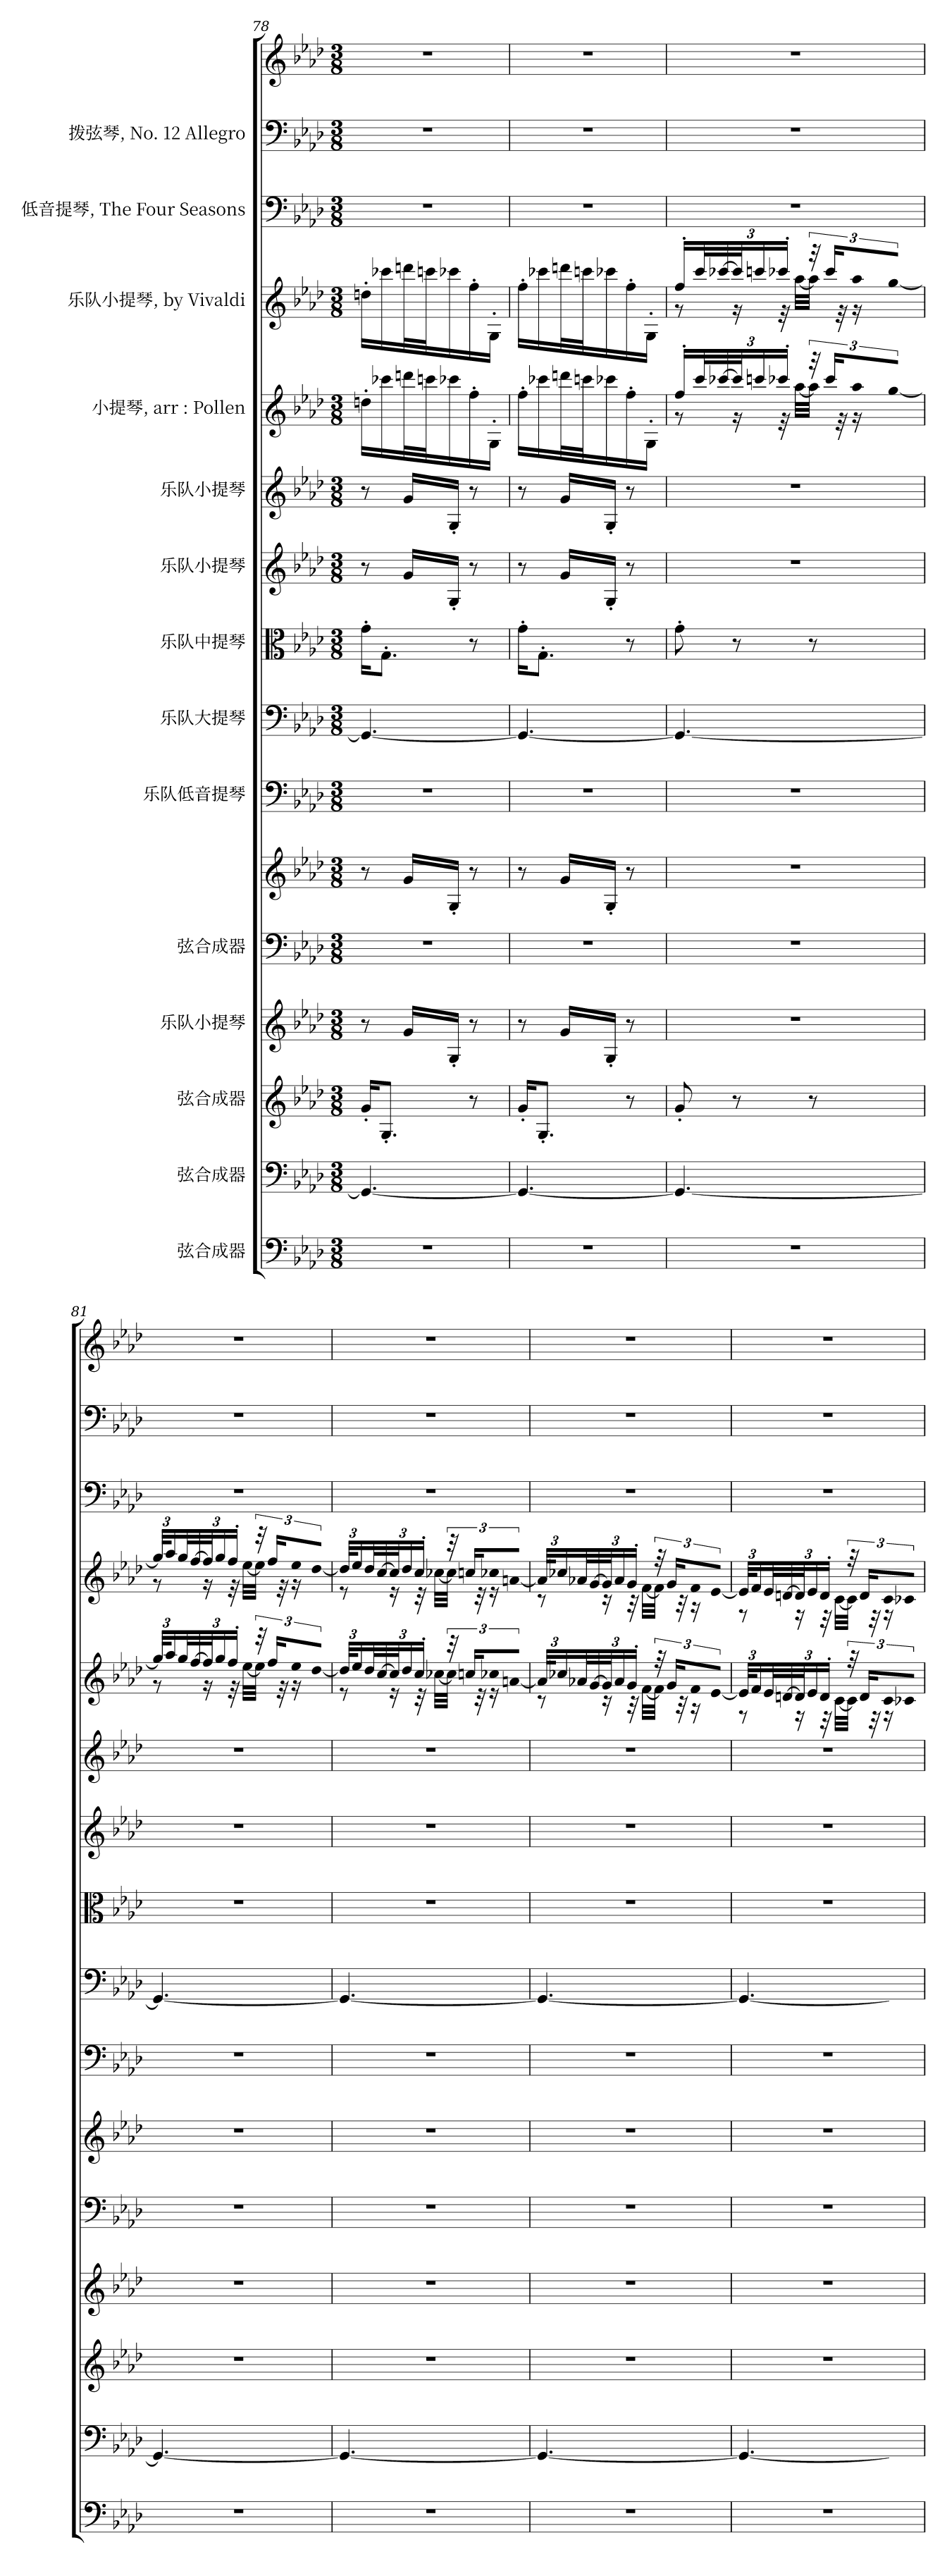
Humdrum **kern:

**kern	**kern	**kern	**kern	**kern	**kern	**kern	**kern	**kern	**kern	**kern	**kern	**kern	**kern	**kern	**kern
*part14	*part13	*part12	*part11	*part10	*part10	*part9	*part8	*part7	*part6	*part5	*part4	*part3	*part2	*part1	*part1
*staff16	*staff15	*staff14	*staff13	*staff12	*staff11	*staff10	*staff9	*staff8	*staff7	*staff6	*staff5	*staff4	*staff3	*staff2	*staff1
*I"弦合成器	*I"弦合成器	*I"弦合成器	*I"乐队小提琴	*I"弦合成器	*	*I"乐队低音提琴	*I"乐队大提琴	*I"乐队中提琴	*I"乐队小提琴	*I"乐队小提琴	*I"小提琴, arr : Pollen	*I"乐队小提琴, by Vivaldi	*I"低音提琴, The Four Seasons	*I"拨弦琴, No. 12 Allegro	*
*clefF4	*clefF4	*clefG2	*clefG2	*clefF4	*clefG2	*clefF4	*clefF4	*clefC3	*clefG2	*clefG2	*clefG2	*clefG2	*clefF4	*clefF4	*clefG2
*	*	*	*	*	*	*ITrd7c12	*	*	*	*	*	*	*ITrd7c12	*	*
*k[b-e-a-d-]	*k[b-e-a-d-]	*k[b-e-a-d-]	*k[b-e-a-d-]	*k[b-e-a-d-]	*k[b-e-a-d-]	*k[b-e-a-d-]	*k[b-e-a-d-]	*k[b-e-a-d-]	*k[b-e-a-d-]	*k[b-e-a-d-]	*k[b-e-a-d-]	*k[b-e-a-d-]	*k[b-e-a-d-]	*k[b-e-a-d-]	*k[b-e-a-d-]
*M3/8	*M3/8	*M3/8	*M3/8	*M3/8	*M3/8	*M3/8	*M3/8	*M3/8	*M3/8	*M3/8	*M3/8	*M3/8	*M3/8	*M3/8	*M3/8
=78	=78	=78	=78	=78	=78	=78	=78	=78	=78	=78	=78	=78	=78	=78	=78
4.r	4.GG/_	16g'/KL	8r	4.r	8r	4.r	4.GG/_	16g'\KL	8r	8r	16ddn'\LL	16ddn'\LL	4.r	4.r	4.r
.	.	8.G'/J	.	.	.	.	.	8.G'\J	.	.	16ccc-X\	16ccc-X\	.	.	.
.	.	.	16g/LL	.	16g/LL	.	.	.	16g/LL	16g/LL	32dddn\L	32dddn\L	.	.	.
.	.	.	.	.	.	.	.	.	.	.	32cccn\J	32cccn\J	.	.	.
.	.	.	16G'/JJ	.	16G'/JJ	.	.	.	16G'/JJ	16G'/JJ	16ccc-X\	16ccc-X\	.	.	.
.	.	8r	8r	.	8r	.	.	8r	8r	8r	16ff'\	16ff'\	.	.	.
.	.	.	.	.	.	.	.	.	.	.	16G'\JJ	16G'\JJ	.	.	.
!!LO:PB:g=z
=79	=79	=79	=79	=79	=79	=79	=79	=79	=79	=79	=79	=79	=79	=79	=79
4.r	4.GG/_	16g'/KL	8r	4.r	8r	4.r	4.GG/_	16g'\KL	8r	8r	16ff'\LL	16ff'\LL	4.r	4.r	4.r
.	.	8.G'/J	.	.	.	.	.	8.G'\J	.	.	16ccc-X\	16ccc-X\	.	.	.
.	.	.	16g/LL	.	16g/LL	.	.	.	16g/LL	16g/LL	32dddn\L	32dddn\L	.	.	.
.	.	.	.	.	.	.	.	.	.	.	32cccn\J	32cccn\J	.	.	.
.	.	.	16G'/JJ	.	16G'/JJ	.	.	.	16G'/JJ	16G'/JJ	16ccc-X\	16ccc-X\	.	.	.
.	.	8r	8r	.	8r	.	.	8r	8r	8r	16ff'\	16ff'\	.	.	.
.	.	.	.	.	.	.	.	.	.	.	16G'\JJ	16G'\JJ	.	.	.
=80	=80	=80	=80	=80	=80	=80	=80	=80	=80	=80	=80	=80	=80	=80	=80
*	*	*	*	*	*	*	*	*	*	*	*^	*^	*	*	*
4.r	4.GG/_	8g'/	4.r	4.r	4.r	4.r	4.GG/_	8g'\	4.r	4.r	16ff'/LL	8r	16ff'/LL	8r	4.r	4.r	4.r
.	.	.	.	.	.	.	.	.	.	.	32ccc/L	.	32ccc/L	.	.	.	.
.	.	.	.	.	.	.	.	.	.	.	[32ccc-X/	.	[32ccc-X/	.	.	.	.
*	*	*	*	*	*	*	*	*	*	*	*Xbrackettup	*	*Xbrackettup	*	*	*	*
.	.	8r	.	.	.	.	.	8r	.	.	48ccc-/J]	16r	48ccc-/J]	16r	.	.	.
.	.	.	.	.	.	.	.	.	.	.	24cccn/	.	24cccn/	.	.	.	.
.	.	.	.	.	.	.	.	.	.	.	16ccc-X'/JJ	32r	16ccc-X'/JJ	32r	.	.	.
.	.	.	.	.	.	.	.	.	.	.	.	[32aa-\LLL	.	[32aa-\LLL	.	.	.
*	*	*	*	*	*	*	*	*	*	*	*brackettup	*	*brackettup	*	*	*	*
.	.	8r	.	.	.	.	.	8r	.	.	48r	32aa-\JJJ]	48r	32aa-\JJJ]	.	.	.
.	.	.	.	.	.	.	.	.	.	.	24ccc-/LL	.	24ccc-/LL	.	.	.	.
.	.	.	.	.	.	.	.	.	.	.	.	32r	.	32r	.	.	.
.	.	.	.	.	.	.	.	.	.	.	32aa-/L	16r	32aa-/L	16r	.	.	.
.	.	.	.	.	.	.	.	.	.	.	[32gg/JJJ	.	[32gg/JJJ	.	.	.	.
!!LO:PB:g=z
=81	=81	=81	=81	=81	=81	=81	=81	=81	=81	=81	=81	=81	=81	=81	=81	=81	=81
*	*	*	*	*	*	*	*	*	*	*	*Xbrackettup	*	*Xbrackettup	*	*	*	*
4.r	4.GG/_	4.r	4.r	4.r	4.r	4.r	4.GG/_	4.r	4.r	4.r	48gg/KLL]	8r	48gg/KLL]	8r	4.r	4.r	4.r
.	.	.	.	.	.	.	.	.	.	.	24aa-/	.	24aa-/	.	.	.	.
.	.	.	.	.	.	.	.	.	.	.	32gg/L	.	32gg/L	.	.	.	.
.	.	.	.	.	.	.	.	.	.	.	[32ff/	.	[32ff/	.	.	.	.
.	.	.	.	.	.	.	.	.	.	.	48ff/J]	16r	48ff/J]	16r	.	.	.
.	.	.	.	.	.	.	.	.	.	.	24gg/	.	24gg/	.	.	.	.
.	.	.	.	.	.	.	.	.	.	.	16ff'/JJ	32r	16ff'/JJ	32r	.	.	.
.	.	.	.	.	.	.	.	.	.	.	.	[32ee-\LLL	.	[32ee-\LLL	.	.	.
*	*	*	*	*	*	*	*	*	*	*	*brackettup	*	*brackettup	*	*	*	*
.	.	.	.	.	.	.	.	.	.	.	48r	32ee-\JJJ]	48r	32ee-\JJJ]	.	.	.
.	.	.	.	.	.	.	.	.	.	.	24ff/LL	.	24ff/LL	.	.	.	.
.	.	.	.	.	.	.	.	.	.	.	.	32r	.	32r	.	.	.
.	.	.	.	.	.	.	.	.	.	.	32ee-/L	16r	32ee-/L	16r	.	.	.
.	.	.	.	.	.	.	.	.	.	.	[32dd-/JJJ	.	[32dd-/JJJ	.	.	.	.
=82	=82	=82	=82	=82	=82	=82	=82	=82	=82	=82	=82	=82	=82	=82	=82	=82	=82
*	*	*	*	*	*	*	*	*	*	*	*Xbrackettup	*	*Xbrackettup	*	*	*	*
4.r	4.GG/_	4.r	4.r	4.r	4.r	4.r	4.GG/_	4.r	4.r	4.r	48dd-/KLL]	8r	48dd-/KLL]	8r	4.r	4.r	4.r
.	.	.	.	.	.	.	.	.	.	.	24ee-/	.	24ee-/	.	.	.	.
.	.	.	.	.	.	.	.	.	.	.	32dd-/L	.	32dd-/L	.	.	.	.
.	.	.	.	.	.	.	.	.	.	.	[32cc/	.	[32cc/	.	.	.	.
.	.	.	.	.	.	.	.	.	.	.	48cc/J]	16r	48cc/J]	16r	.	.	.
.	.	.	.	.	.	.	.	.	.	.	24dd-/	.	24dd-/	.	.	.	.
.	.	.	.	.	.	.	.	.	.	.	16cc'/JJ	32r	16cc'/JJ	32r	.	.	.
.	.	.	.	.	.	.	.	.	.	.	.	[32cc-X\LLL	.	[32cc-X\LLL	.	.	.
*	*	*	*	*	*	*	*	*	*	*	*brackettup	*	*brackettup	*	*	*	*
.	.	.	.	.	.	.	.	.	.	.	48r	32cc-\JJJ]	48r	32cc-\JJJ]	.	.	.
.	.	.	.	.	.	.	.	.	.	.	24ccn/LL	.	24ccn/LL	.	.	.	.
.	.	.	.	.	.	.	.	.	.	.	.	32r	.	32r	.	.	.
.	.	.	.	.	.	.	.	.	.	.	32cc-X/L	16r	32cc-X/L	16r	.	.	.
.	.	.	.	.	.	.	.	.	.	.	[32an/JJJ	.	[32an/JJJ	.	.	.	.
!!LO:PB:g=z
=83	=83	=83	=83	=83	=83	=83	=83	=83	=83	=83	=83	=83	=83	=83	=83	=83	=83
*	*	*	*	*	*	*	*	*	*	*	*Xbrackettup	*	*Xbrackettup	*	*	*	*
4.r	4.GG/_	4.r	4.r	4.r	4.r	4.r	4.GG/_	4.r	4.r	4.r	48a/KLL]	8r	48a/KLL]	8r	4.r	4.r	4.r
.	.	.	.	.	.	.	.	.	.	.	24cc-X/	.	24cc-X/	.	.	.	.
.	.	.	.	.	.	.	.	.	.	.	32a-X/L	.	32a-X/L	.	.	.	.
.	.	.	.	.	.	.	.	.	.	.	[32g/	.	[32g/	.	.	.	.
.	.	.	.	.	.	.	.	.	.	.	48g/J]	16r	48g/J]	16r	.	.	.
.	.	.	.	.	.	.	.	.	.	.	24a-/	.	24a-/	.	.	.	.
.	.	.	.	.	.	.	.	.	.	.	16g'/JJ	32r	16g'/JJ	32r	.	.	.
.	.	.	.	.	.	.	.	.	.	.	.	[32f\LLL	.	[32f\LLL	.	.	.
*	*	*	*	*	*	*	*	*	*	*	*brackettup	*	*brackettup	*	*	*	*
.	.	.	.	.	.	.	.	.	.	.	48r	32f\JJJ]	48r	32f\JJJ]	.	.	.
.	.	.	.	.	.	.	.	.	.	.	24g/LL	.	24g/LL	.	.	.	.
.	.	.	.	.	.	.	.	.	.	.	.	32r	.	32r	.	.	.
.	.	.	.	.	.	.	.	.	.	.	32f/L	16r	32f/L	16r	.	.	.
.	.	.	.	.	.	.	.	.	.	.	[32e-/JJJ	.	[32e-/JJJ	.	.	.	.
=84	=84	=84	=84	=84	=84	=84	=84	=84	=84	=84	=84	=84	=84	=84	=84	=84	=84
*	*	*	*	*	*	*	*	*	*	*	*Xbrackettup	*	*Xbrackettup	*	*	*	*
4.r	4.GG/_	4.r	4.r	4.r	4.r	4.r	4.GG/_	4.r	4.r	4.r	48e-/KLL]	8r	48e-/KLL]	8r	4.r	4.r	4.r
.	.	.	.	.	.	.	.	.	.	.	24f/	.	24f/	.	.	.	.
.	.	.	.	.	.	.	.	.	.	.	32e-/L	.	32e-/L	.	.	.	.
.	.	.	.	.	.	.	.	.	.	.	[32dn/	.	[32dn/	.	.	.	.
.	.	.	.	.	.	.	.	.	.	.	48d/J]	16r	48d/J]	16r	.	.	.
.	.	.	.	.	.	.	.	.	.	.	24e-/	.	24e-/	.	.	.	.
.	.	.	.	.	.	.	.	.	.	.	16d'/JJ	32r	16d'/JJ	32r	.	.	.
.	.	.	.	.	.	.	.	.	.	.	.	[32c\LLL	.	[32c\LLL	.	.	.
*	*	*	*	*	*	*	*	*	*	*	*brackettup	*	*brackettup	*	*	*	*
.	.	.	.	.	.	.	.	.	.	.	48r	32c\JJJ]	48r	32c\JJJ]	.	.	.
.	.	.	.	.	.	.	.	.	.	.	24d/LL	.	24d/LL	.	.	.	.
.	.	.	.	.	.	.	.	.	.	.	.	32r	.	32r	.	.	.
.	.	.	.	.	.	.	.	.	.	.	32c/L	16r	32c/L	16r	.	.	.
.	.	.	.	.	.	.	.	.	.	.	[32c-X/JJJ	.	[32c-X/JJJ	.	.	.	.
*	*	*	*	*	*	*	*	*	*	*	*v	*v	*	*	*	*	*
*	*	*	*	*	*	*	*	*	*	*	*	*v	*v	*	*	*
=	=	=	=	=	=	=	=	=	=	=	=	=	=	=	=
*-	*-	*-	*-	*-	*-	*-	*-	*-	*-	*-	*-	*-	*-	*-	*-
